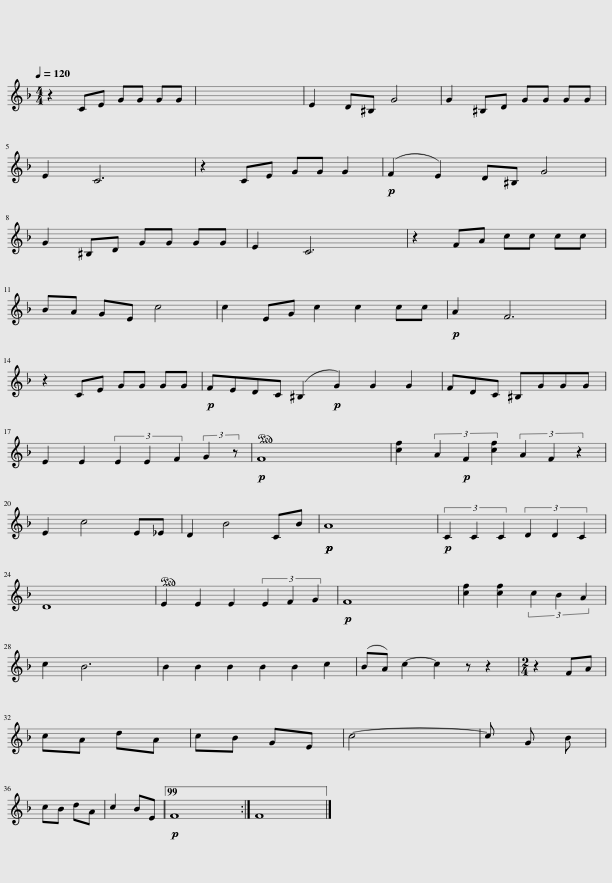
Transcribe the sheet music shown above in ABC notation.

X:1
L:1/8
Q:1/4=120
M:4/4
I:linebreak $
K:F
V:1 treble
V:1
 z2 CE GG GG | x8 | E2 D^B, G4 | G2 ^B,D GG GG |$ E2 C6 | %5
 z2 CE GG G2 |!p! (F2 E2) D^B, G4 |$ G2 ^B,D GG GG | E2 C6 | z2 FA cc cc |$ %10
 BA GE c4 | c2 EG c2 c2 cc |!p! A2 F6 |$ z2 CE GG GG |!p! FEDC (^B,2!p! G2) G2 G2 | %15
 FDC ^B,GGG |$ E2 E2 (3E2 E2 F2 (3:2:2G2 z |!p!!ped! F8 | [cf]2 (3A2!p! F2 [cf]2 (3A2 F2 z2 |$ E2 c4 E_E | %20
 D2 B4 CB |!p!!p! A8 |!p! (3C2 C2 C2 (3D2 D2 C2 |$ D8 |!ped! E2 E2 E2 (3E2 F2 G2 | %25
!p! F8 | [cf]2 [cf]2 (3c2 B2 A2 |$ c2 B6 | B2 B2 B2 B2 B2 c2 | (BA) c2- c2 z z2 | %30
[M:2/4] z2 FA |$ cA dA | cB GE | c4- | c G B |$ %35
 cB dA | c2 BE |99!p! F8 :| F8 |] %39
